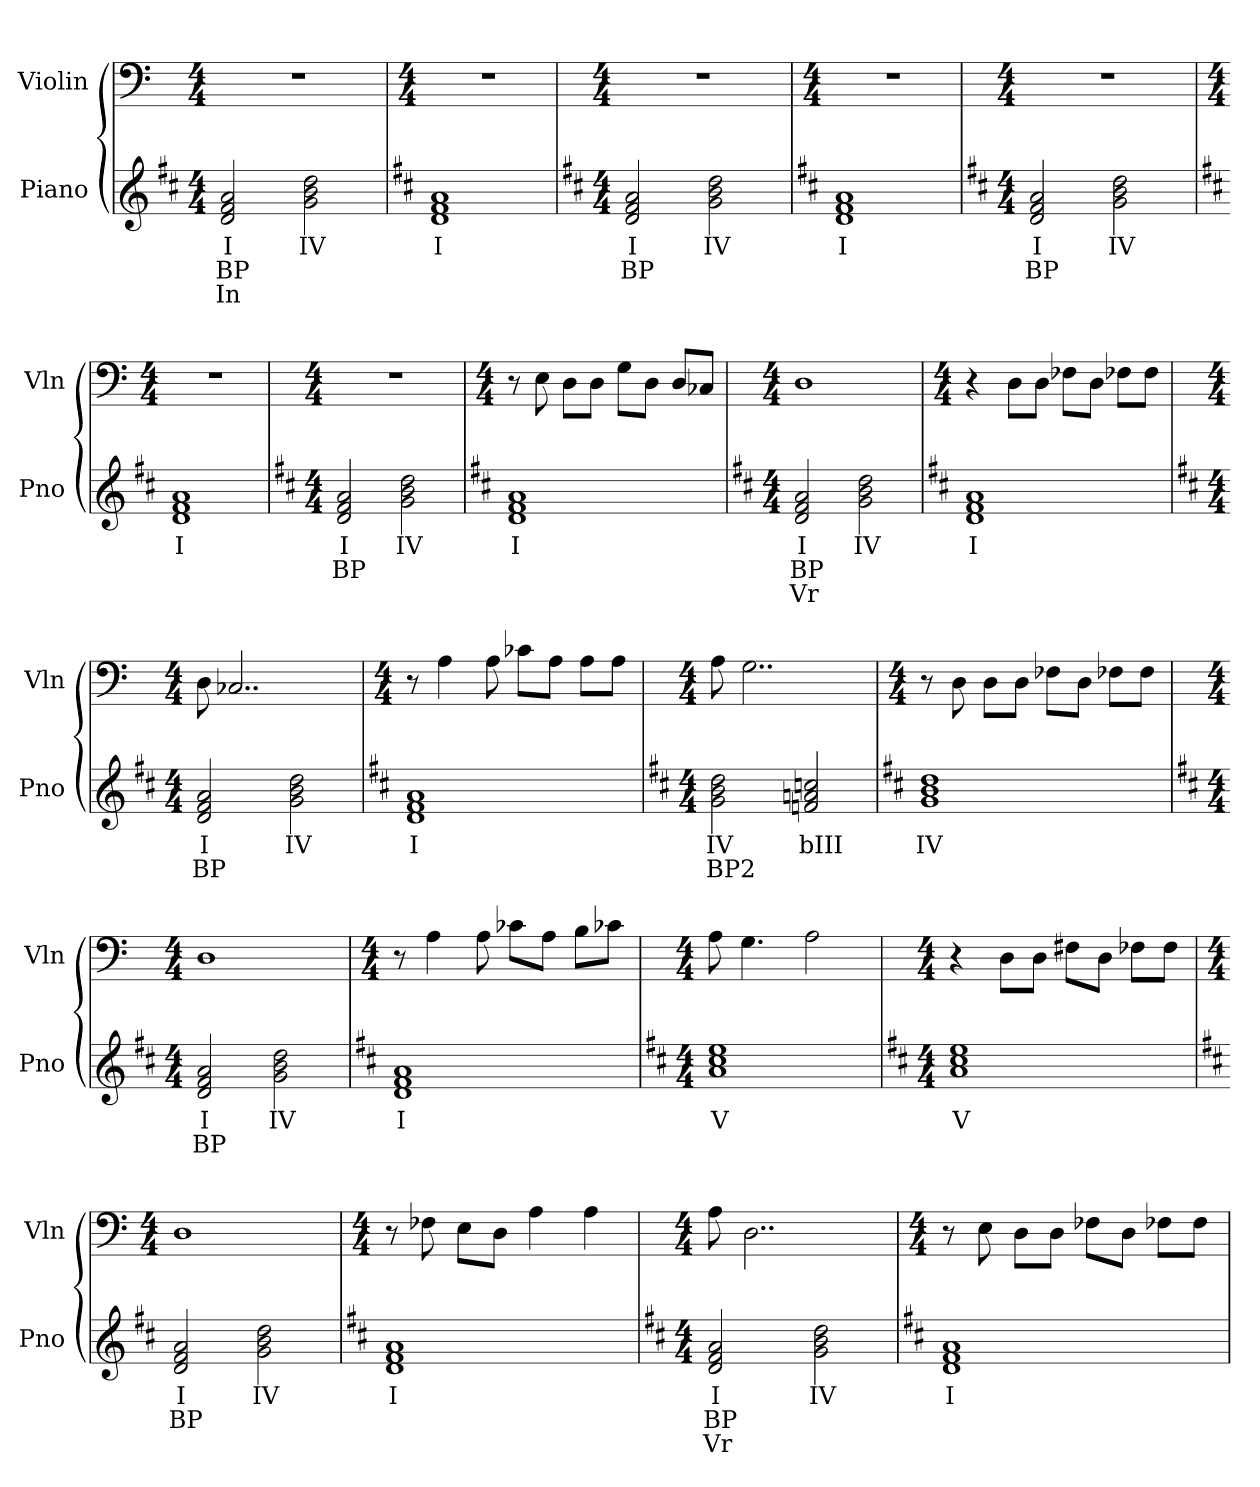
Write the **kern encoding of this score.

**kern	**text	**text	**text	**kern
*part2	*part2	*part2	*part2	*part1
*staff2	*staff2	*staff2	*staff2	*staff1
*I"Piano	*	*	*	*I"Violin
*I'Pno	*	*	*	*I'Vln
*k[f#c#]	*	*	*	*
*D:	*	*	*	*
*M4/4	*	*	*	*M4/4
=	=	=	=	=
2d 2f# 2a	I	BP	In	1r
2g 2b 2dd	IV	.	.	.
=	=	=	=	=
*k[f#c#]	*	*	*	*
*D:	*	*	*	*
*	*	*	*	*M4/4
1d 1f# 1a	I	.	.	1r
=	=	=	=	=
*k[f#c#]	*	*	*	*
*D:	*	*	*	*
*M4/4	*	*	*	*M4/4
2d 2f# 2a	I	BP	.	1r
2g 2b 2dd	IV	.	.	.
=	=	=	=	=
*k[f#c#]	*	*	*	*
*D:	*	*	*	*
*	*	*	*	*M4/4
1d 1f# 1a	I	.	.	1r
=	=	=	=	=
*k[f#c#]	*	*	*	*
*D:	*	*	*	*
*M4/4	*	*	*	*M4/4
2d 2f# 2a	I	BP	.	1r
2g 2b 2dd	IV	.	.	.
=	=	=	=	=
*k[f#c#]	*	*	*	*
*D:	*	*	*	*
*	*	*	*	*M4/4
1d 1f# 1a	I	.	.	1r
=	=	=	=	=
*k[f#c#]	*	*	*	*
*D:	*	*	*	*
*M4/4	*	*	*	*M4/4
2d 2f# 2a	I	BP	.	1r
2g 2b 2dd	IV	.	.	.
=	=	=	=	=
*k[f#c#]	*	*	*	*
*D:	*	*	*	*
*	*	*	*	*M4/4
1d 1f# 1a	I	.	.	8r
.	.	.	.	8E
.	.	.	.	8DL
.	.	.	.	8DJ
.	.	.	.	8GL
.	.	.	.	8DJ
.	.	.	.	8DL
.	.	.	.	8C-XJ
=	=	=	=	=
*k[f#c#]	*	*	*	*
*D:	*	*	*	*
*M4/4	*	*	*	*M4/4
2d 2f# 2a	I	BP	Vr	1D
2g 2b 2dd	IV	.	.	.
=	=	=	=	=
*k[f#c#]	*	*	*	*
*D:	*	*	*	*
*	*	*	*	*M4/4
1d 1f# 1a	I	.	.	4r
.	.	.	.	8DL
.	.	.	.	8DJ
.	.	.	.	8F-XL
.	.	.	.	8DJ
.	.	.	.	8F-XL
.	.	.	.	8F-J
=	=	=	=	=
*k[f#c#]	*	*	*	*
*D:	*	*	*	*
*M4/4	*	*	*	*M4/4
2d 2f# 2a	I	BP	.	8D
.	.	.	.	2..C-X
2g 2b 2dd	IV	.	.	.
=	=	=	=	=
*k[f#c#]	*	*	*	*
*D:	*	*	*	*
*	*	*	*	*M4/4
1d 1f# 1a	I	.	.	8r
.	.	.	.	4A
.	.	.	.	8A
.	.	.	.	8c-XL
.	.	.	.	8AJ
.	.	.	.	8AL
.	.	.	.	8AJ
=	=	=	=	=
*k[f#c#]	*	*	*	*
*D:	*	*	*	*
*M4/4	*	*	*	*M4/4
2g 2b 2dd	IV	BP2	.	8A
.	.	.	.	2..G
2fn 2an 2ccn	bIII	.	.	.
=	=	=	=	=
*k[f#c#]	*	*	*	*
*D:	*	*	*	*
*	*	*	*	*M4/4
1g 1b 1dd	IV	.	.	8r
.	.	.	.	8D
.	.	.	.	8DL
.	.	.	.	8DJ
.	.	.	.	8F-XL
.	.	.	.	8DJ
.	.	.	.	8F-XL
.	.	.	.	8F-J
=	=	=	=	=
*k[f#c#]	*	*	*	*
*D:	*	*	*	*
*M4/4	*	*	*	*M4/4
2d 2f# 2a	I	BP	.	1D
2g 2b 2dd	IV	.	.	.
=	=	=	=	=
*k[f#c#]	*	*	*	*
*D:	*	*	*	*
*	*	*	*	*M4/4
1d 1f# 1a	I	.	.	8r
.	.	.	.	4A
.	.	.	.	8A
.	.	.	.	8c-XL
.	.	.	.	8AJ
.	.	.	.	8BL
.	.	.	.	8c-XJ
=	=	=	=	=
*k[f#c#]	*	*	*	*
*D:	*	*	*	*
*M4/4	*	*	*	*M4/4
1a 1cc# 1ee	V	.	.	8A
.	.	.	.	4.G
.	.	.	.	2A
=	=	=	=	=
*k[f#c#]	*	*	*	*
*D:	*	*	*	*
*M4/4	*	*	*	*M4/4
1a 1cc# 1ee	V	.	.	4r
.	.	.	.	8DL
.	.	.	.	8DJ
.	.	.	.	8F#XL
.	.	.	.	8DJ
.	.	.	.	8F-XL
.	.	.	.	8F-J
=	=	=	=	=
*k[f#c#]	*	*	*	*
*D:	*	*	*	*
*	*	*	*	*M4/4
2d 2f# 2a	I	BP	.	1D
2g 2b 2dd	IV	.	.	.
=	=	=	=	=
*k[f#c#]	*	*	*	*
*D:	*	*	*	*
*	*	*	*	*M4/4
1d 1f# 1a	I	.	.	8r
.	.	.	.	8F-X
.	.	.	.	8EL
.	.	.	.	8DJ
.	.	.	.	4A
.	.	.	.	4A
=	=	=	=	=
*k[f#c#]	*	*	*	*
*D:	*	*	*	*
*M4/4	*	*	*	*M4/4
2d 2f# 2a	I	BP	Vr	8A
.	.	.	.	2..D
2g 2b 2dd	IV	.	.	.
=	=	=	=	=
*k[f#c#]	*	*	*	*
*D:	*	*	*	*
*	*	*	*	*M4/4
1d 1f# 1a	I	.	.	8r
.	.	.	.	8E
.	.	.	.	8DL
.	.	.	.	8DJ
.	.	.	.	8F-XL
.	.	.	.	8DJ
.	.	.	.	8F-XL
.	.	.	.	8F-J
=	=	=	=	=
*-	*-	*-	*-	*-
